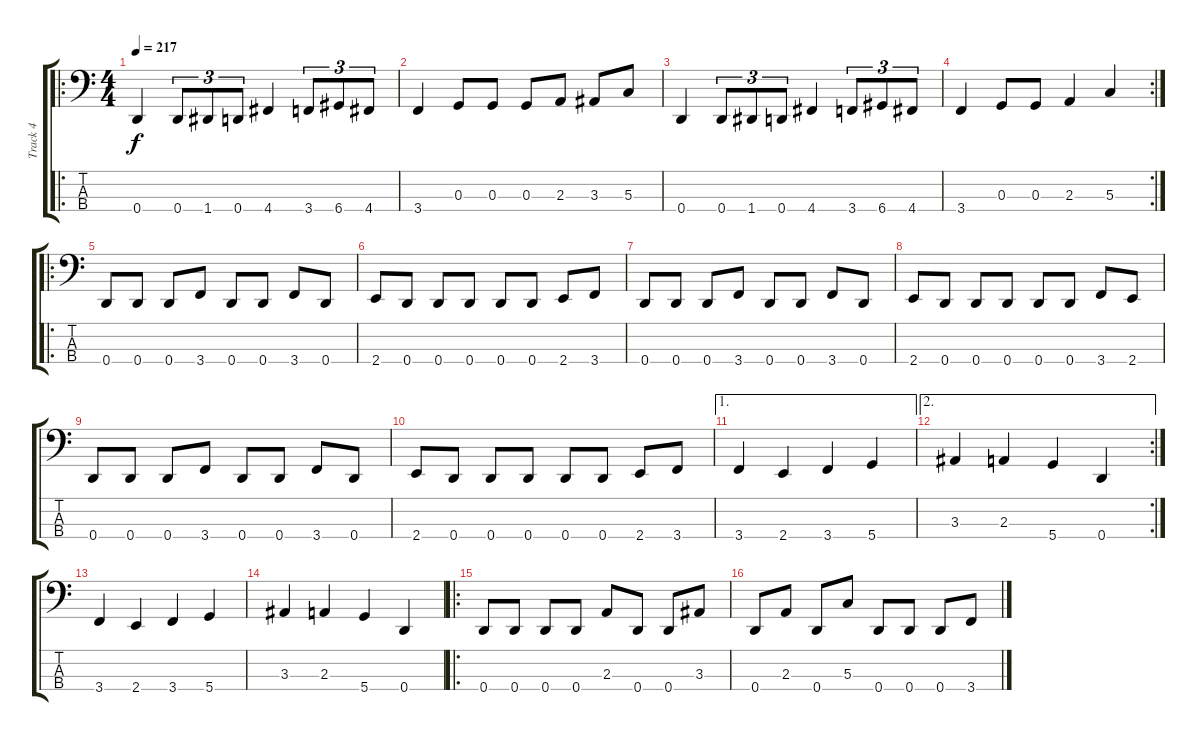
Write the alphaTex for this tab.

\track ("Track 4" "Track 4") {instrument electricbassfinger}
\staff {score tabs}
\tuning (F2 C2 G1 D1) {hide}
\ro
\ts (4 4)
\tempo 217
\clef f4
\ks c
0.4.4{dy f instrument electricbassfinger} 0.4.8{tu (3 2)} 1.4.8{tu (3 2)} 0.4.8{tu (3 2)} 4.4.4 3.4.8{tu (3 2)} 6.4.8{tu (3 2)} 4.4.8{tu (3 2)} |
3.4.4 0.3.8 0.3.8 0.3.8 2.3.8 3.3.8 5.3.8 |
0.4.4 0.4.8{tu (3 2)} 1.4.8{tu (3 2)} 0.4.8{tu (3 2)} 4.4.4 3.4.8{tu (3 2)} 6.4.8{tu (3 2)} 4.4.8{tu (3 2)} |
\rc 2
3.4.4 0.3.8 0.3.8 2.3.4 5.3.4 |
\ro
0.4.8 0.4.8 0.4.8 3.4.8 0.4.8 0.4.8 3.4.8 0.4.8 |
2.4.8 0.4.8 0.4.8 0.4.8 0.4.8 0.4.8 2.4.8 3.4.8 |
0.4.8 0.4.8 0.4.8 3.4.8 0.4.8 0.4.8 3.4.8 0.4.8 |
2.4.8 0.4.8 0.4.8 0.4.8 0.4.8 0.4.8 3.4.8 2.4.8 |
0.4.8 0.4.8 0.4.8 3.4.8 0.4.8 0.4.8 3.4.8 0.4.8 |
2.4.8 0.4.8 0.4.8 0.4.8 0.4.8 0.4.8 2.4.8 3.4.8 |
\ae 1
3.4.4 2.4.4 3.4.4 5.4.4 |
\ae 2
\rc 2
3.3.4 2.3.4 5.4.4 0.4.4 |
3.4.4 2.4.4 3.4.4 5.4.4 |
3.3.4 2.3.4 5.4.4 0.4.4 |
\ro
0.4.8 0.4.8 0.4.8 0.4.8 2.3.8 0.4.8 0.4.8 3.3.8 |
0.4.8 2.3.8 0.4.8 5.3.8 0.4.8 0.4.8 0.4.8 3.4.8
